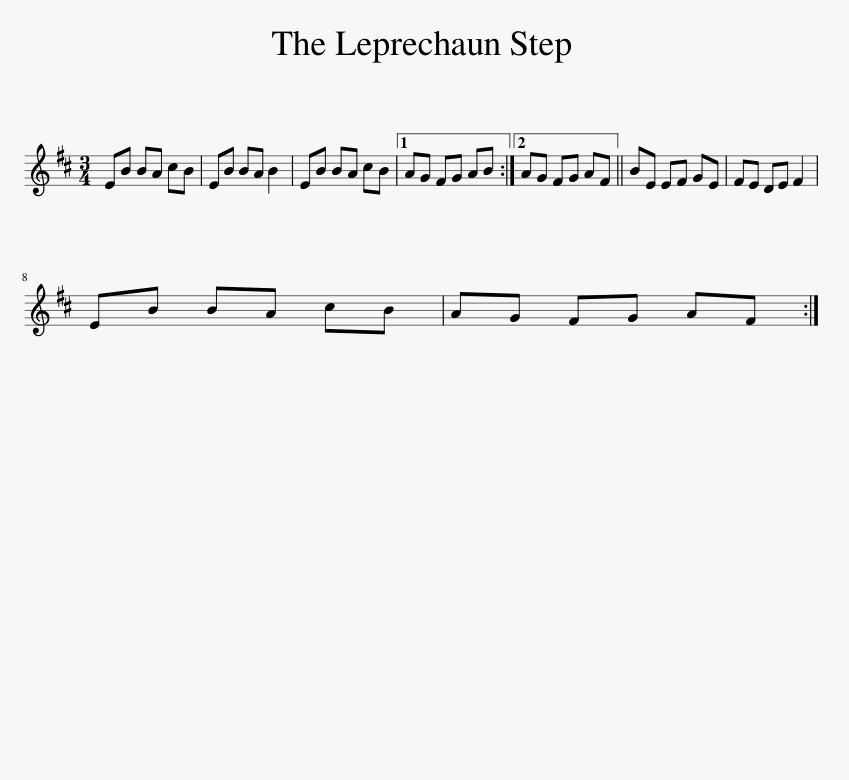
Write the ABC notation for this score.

X:1
L:1/8
M:3/4
I:linebreak $
K:D
V:1 treble
V:1
 EB BA cB | EB BA B2 | EB BA cB |1 AG FG AB :|2 AG FG AF || %5
 BE EF GE | FE DE F2 |$ EB BA cB | AG FG AF :| %9
